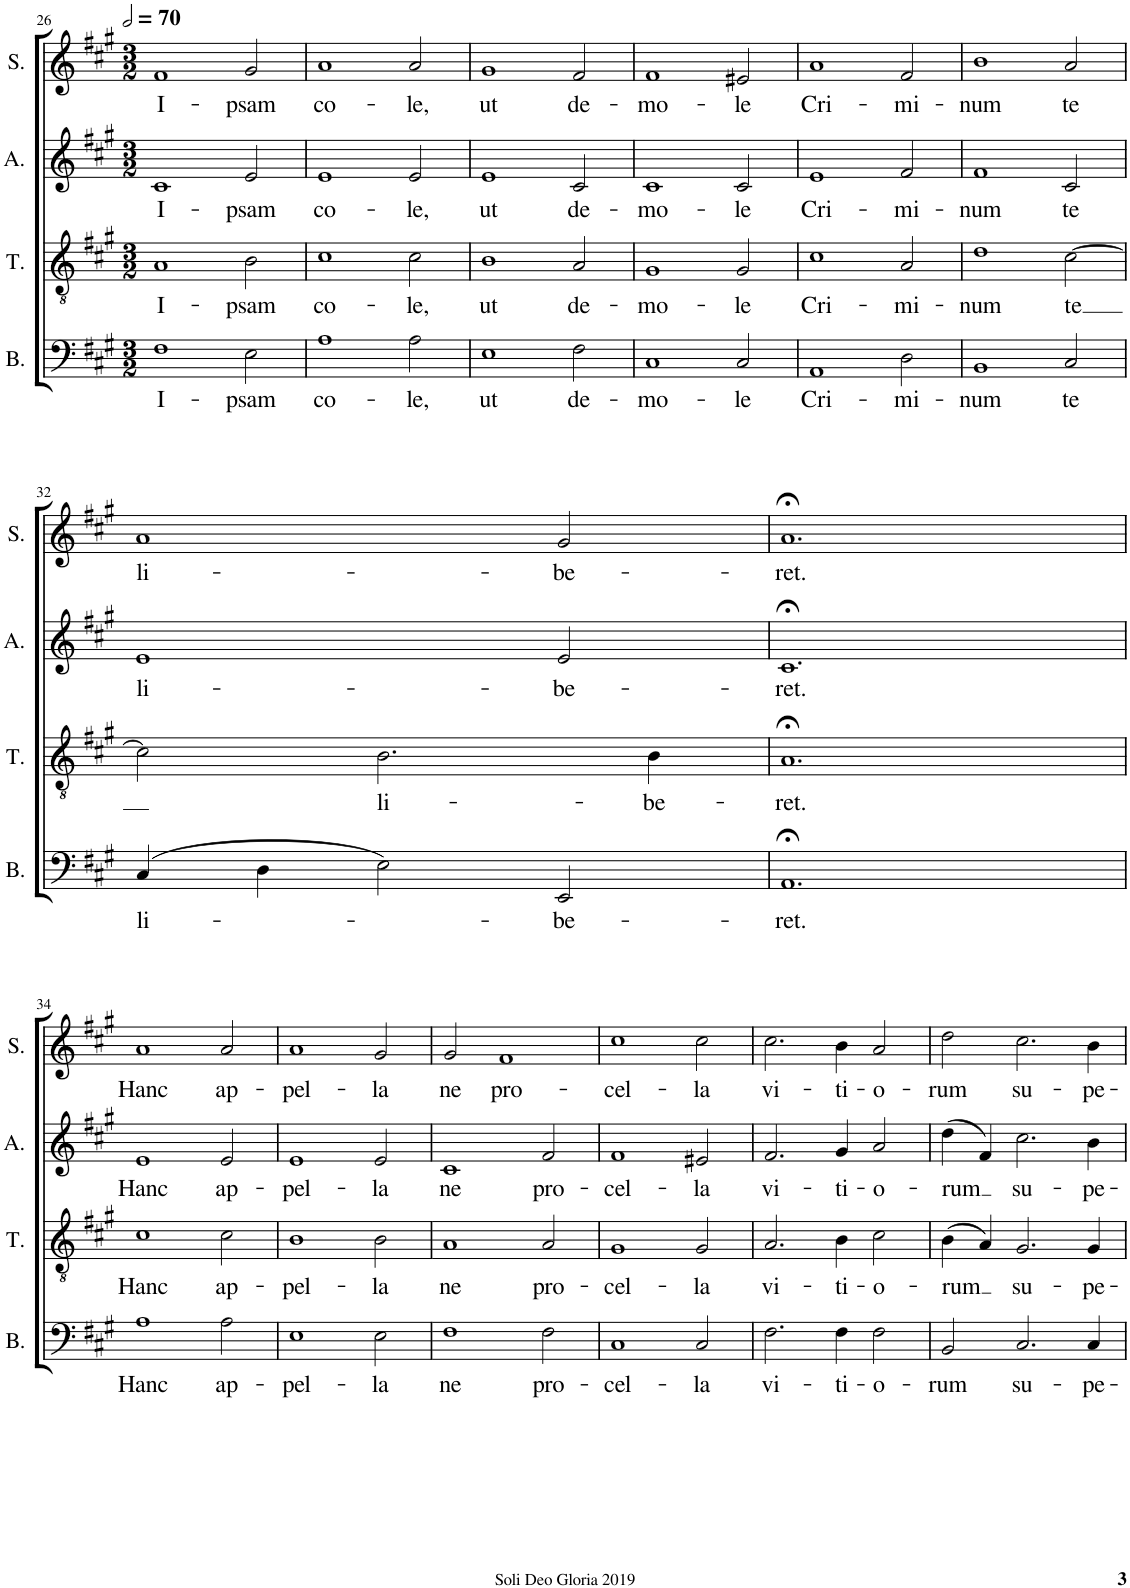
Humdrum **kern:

**kern	**text	**kern	**text	**kern	**text	**kern	**text
*part4	*part4	*part3	*part3	*part2	*part2	*part1	*part1
*staff4	*staff4	*staff3	*staff3	*staff2	*staff2	*staff1	*staff1
*I"Basse	*	*I"Ténor	*	*I"Alto	*	*I"Soprano	*
*I'B.	*	*I'T.	*	*I'A.	*	*I'S.	*
!!LO:PB:g=z
*clefF4	*	*clefGv2	*	*clefG2	*	*clefG2	*
*k[f#c#g#]	*	*k[f#c#g#]	*	*k[f#c#g#]	*	*k[f#c#g#]	*
*M3/2	*	*M3/2	*	*M3/2	*	*M3/2	*
*MM140	*	*MM140	*	*MM140	*	*MM140	*
=26	=26	=26	=26	=26	=26	=26	=26
!	!LO:LY:b	!	!LO:LY:b	!	!LO:LY:b	!	!LO:LY:b
1F#	I-	1A	I-	1c#	I-	1f#	I-
!	!LO:LY:b	!	!LO:LY:b	!	!LO:LY:b	!	!LO:LY:b
2E\	-psam	2B\	-psam	2e/	-psam	2g#/	-psam
=27	=27	=27	=27	=27	=27	=27	=27
!	!LO:LY:b	!	!LO:LY:b	!	!LO:LY:b	!	!LO:LY:b
1A	co-	1c#	co-	1e	co-	1a	co-
!	!LO:LY:b	!	!LO:LY:b	!	!LO:LY:b	!	!LO:LY:b
2A\	-le,	2c#\	-le,	2e/	-le,	2a/	-le,
=28	=28	=28	=28	=28	=28	=28	=28
!	!LO:LY:b	!	!LO:LY:b	!	!LO:LY:b	!	!LO:LY:b
1E	ut	1B	ut	1e	ut	1g#	ut
!	!LO:LY:b	!	!LO:LY:b	!	!LO:LY:b	!	!LO:LY:b
2F#\	de-	2A/	de-	2c#/	de-	2f#/	de-
=29	=29	=29	=29	=29	=29	=29	=29
!	!LO:LY:b	!	!LO:LY:b	!	!LO:LY:b	!	!LO:LY:b
1C#	-mo-	1G#	-mo-	1c#	-mo-	1f#	-mo-
!	!LO:LY:b	!	!LO:LY:b	!	!LO:LY:b	!	!LO:LY:b
2C#/	-le	2G#/	-le	2c#/	-le	2e#X/	-le
=30	=30	=30	=30	=30	=30	=30	=30
!	!LO:LY:b	!	!LO:LY:b	!	!LO:LY:b	!	!LO:LY:b
1AA	Cri-	1c#	Cri-	1e	Cri-	1a	Cri-
!	!LO:LY:b	!	!LO:LY:b	!	!LO:LY:b	!	!LO:LY:b
2D\	-mi-	2A/	-mi-	2f#/	-mi-	2f#/	-mi-
=31	=31	=31	=31	=31	=31	=31	=31
!	!LO:LY:b	!	!LO:LY:b	!	!LO:LY:b	!	!LO:LY:b
1BB	-num	1d	-num	1f#	-num	1b	-num
!	!LO:LY:b	!	!LO:LY:b	!	!LO:LY:b	!	!LO:LY:b
2C#/	te	[2c#\	te	2c#/	te	2a/	te
!!LO:LB:g=z
=32	=32	=32	=32	=32	=32	=32	=32
!	!LO:LY:b	!	!	!	!LO:LY:b	!	!LO:LY:b
(4C#/	li-	2c#\]	.	1e	li-	1a	li-
4D\	.	.	.	.	.	.	.
!	!	!	!LO:LY:b	!	!	!	!
2E\)	.	2.B\	li-	.	.	.	.
!	!LO:LY:b	!	!	!	!LO:LY:b	!	!LO:LY:b
2EE/	-be-	.	.	2e/	-be-	2g#/	-be-
!	!	!	!LO:LY:b	!	!	!	!
.	.	4B\	-be-	.	.	.	.
=33	=33	=33	=33	=33	=33	=33	=33
!	!LO:LY:b	!	!LO:LY:b	!	!LO:LY:b	!	!LO:LY:b
1.AA;<	-ret.	1.A;<	-ret.	1.c#;<	-ret.	1.a;<	-ret.
!!LO:LB:g=z
=34	=34	=34	=34	=34	=34	=34	=34
!	!LO:LY:b	!	!LO:LY:b	!	!LO:LY:b	!	!LO:LY:b
1A	Hanc	1c#	Hanc	1e	Hanc	1a	Hanc
!	!LO:LY:b	!	!LO:LY:b	!	!LO:LY:b	!	!LO:LY:b
2A\	ap-	2c#\	ap-	2e/	ap-	2a/	ap-
=35	=35	=35	=35	=35	=35	=35	=35
!	!LO:LY:b	!	!LO:LY:b	!	!LO:LY:b	!	!LO:LY:b
1E	-pel-	1B	-pel-	1e	-pel-	1a	-pel-
!	!LO:LY:b	!	!LO:LY:b	!	!LO:LY:b	!	!LO:LY:b
2E\	-la	2B\	-la	2e/	-la	2g#/	-la
=36	=36	=36	=36	=36	=36	=36	=36
!	!LO:LY:b	!	!LO:LY:b	!	!LO:LY:b	!	!LO:LY:b
1F#	ne	1A	ne	1c#	ne	2g#/	ne
!	!	!	!	!	!	!	!LO:LY:b
.	.	.	.	.	.	1f#	pro-
!	!LO:LY:b	!	!LO:LY:b	!	!LO:LY:b	!	!
2F#\	pro-	2A/	pro-	2f#/	pro-	.	.
=37	=37	=37	=37	=37	=37	=37	=37
!	!LO:LY:b	!	!LO:LY:b	!	!LO:LY:b	!	!LO:LY:b
1C#	-cel-	1G#	-cel-	1f#	-cel-	1cc#	-cel-
!	!LO:LY:b	!	!LO:LY:b	!	!LO:LY:b	!	!LO:LY:b
2C#/	-la	2G#/	-la	2e#X/	-la	2cc#\	-la
=38	=38	=38	=38	=38	=38	=38	=38
!	!LO:LY:b	!	!LO:LY:b	!	!LO:LY:b	!	!LO:LY:b
2.F#\	vi-	2.A/	vi-	2.f#/	vi-	2.cc#\	vi-
!	!LO:LY:b	!	!LO:LY:b	!	!LO:LY:b	!	!LO:LY:b
4F#\	-ti-	4B\	-ti-	4g#/	-ti-	4b\	-ti-
!	!LO:LY:b	!	!LO:LY:b	!	!LO:LY:b	!	!LO:LY:b
2F#\	-o-	2c#\	-o-	2a/	-o-	2a/	-o-
=39	=39	=39	=39	=39	=39	=39	=39
!	!LO:LY:b	!	!LO:LY:b	!	!LO:LY:b	!	!LO:LY:b
2BB/	-rum	(4B\	-rum	(4dd\	-rum	2dd\	-rum
.	.	4A/)	.	4f#/)	.	.	.
!	!LO:LY:b	!	!LO:LY:b	!	!LO:LY:b	!	!LO:LY:b
2.C#/	su-	2.G#/	su-	2.cc#\	su-	2.cc#\	su-
!	!LO:LY:b	!	!LO:LY:b	!	!LO:LY:b	!	!LO:LY:b
4C#/	-pe-	4G#/	-pe-	4b\	-pe-	4b\	-pe-
=	=	=	=	=	=	=	=
*-	*-	*-	*-	*-	*-	*-	*-
